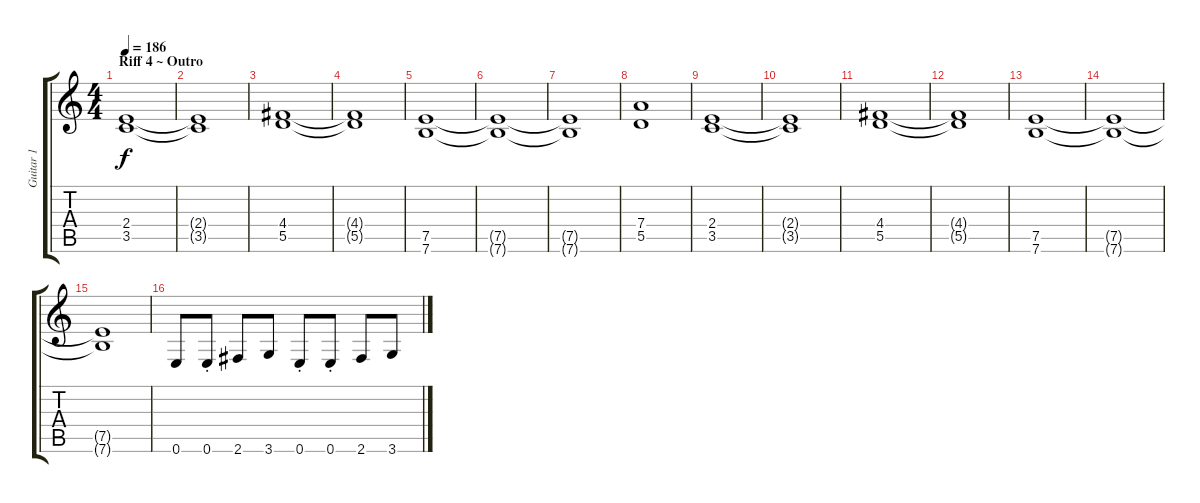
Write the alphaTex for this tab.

\track ("Guitar 1" "Guitar 1") {instrument overdrivenguitar}
\staff {score tabs}
\tuning (E4 B3 G3 D3 A2 E2) {hide}
\ts (4 4)
\section ("" "Riff 4 ~ Outro")
\tempo 186
\clef g2
\ks c
(2.4 3.5).1{dy f volume 7 balance 13} |
(2.4{t} 3.5{t}).1 |
(4.4 5.5).1 |
(4.4{t} 5.5{t}).1 |
(7.5 7.6).1 |
(7.5{t} 7.6{t}).1 |
(7.5{t} 7.6{t}).1 |
(7.4 5.5).1 |
(2.4 3.5).1 |
(2.4{t} 3.5{t}).1 |
(4.4 5.5).1 |
(4.4{t} 5.5{t}).1 |
(7.5 7.6).1 |
(7.5{t} 7.6{t}).1 |
(7.5{t} 7.6{t}).1 |
0.6.8 0.6{st}.8 2.6.8 3.6.8 0.6{st}.8 0.6{st}.8 2.6.8 3.6.8
